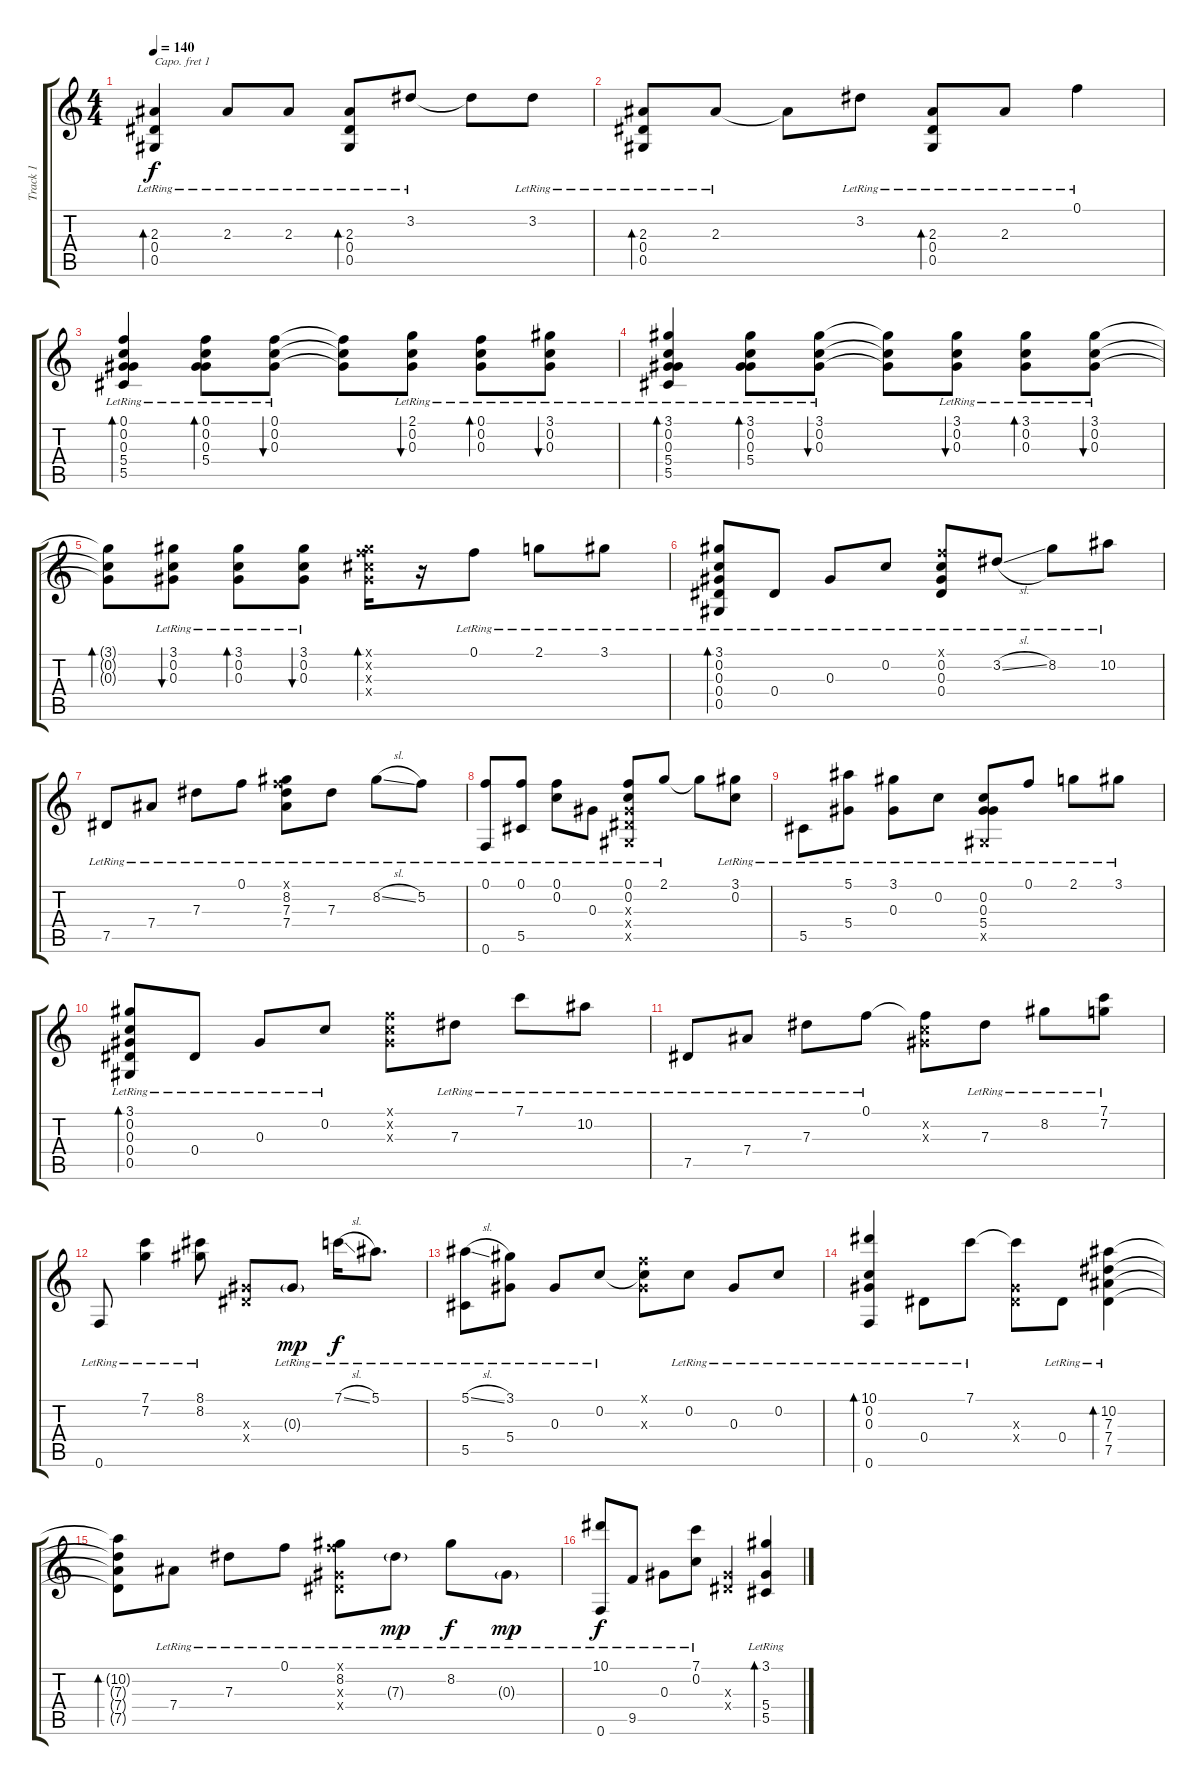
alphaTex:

\track ("Track 1" "Track 1") {instrument acousticguitarnylon}
\staff {score tabs}
\capo 1
\tuning (E4 B3 G3 D3 G2 E2) {hide}
\ts (4 4)
\tempo 140
\clef g2
\ks c
(2.3{lr} 0.4{lr} 0.5{lr}).4{bd 30 dy f} 2.3{lr}.8 2.3{lr}.8 (2.3{lr} 0.4{lr} 0.5{lr}).8{bd 30} 3.2{lr}.8 3.2{t}.8 3.2{lr}.8 |
(2.3{lr} 0.4{lr} 0.5{lr}).8{bd 30} 2.3{lr}.8 2.3{t}.8 3.2{lr}.8 (2.3{lr} 0.4{lr} 0.5{lr}).8{bd 30} 2.3{lr}.8 0.1{lr}.4 |
(0.1{lr} 0.2{lr} 0.3{lr} 5.4{lr} 5.5{lr}).4{bd 60} (0.1{lr} 0.2{lr} 0.3{lr} 5.4{lr}).8{bd 30} (0.1{lr} 0.2{lr} 0.3{lr}).8{bu 30} (0.1{t} 0.2{t} 0.3{t}).8 (2.1{lr} 0.2{lr} 0.3{lr}).8{bu 30} (0.1{lr} 0.2{lr} 0.3{lr}).8{bd 30} (3.1{lr} 0.2{lr} 0.3{lr}).8{bu 30} |
(3.1{lr} 0.2{lr} 0.3{lr} 5.4{lr} 5.5{lr}).4{bd 60} (3.1{lr} 0.2{lr} 0.3{lr} 5.4{lr}).8{bd 30} (3.1{lr} 0.2{lr} 0.3{lr}).8{bu 30} (3.1{t} 0.2{t} 0.3{t}).8 (3.1{lr} 0.2{lr} 0.3{lr}).8{bu 30} (3.1{lr} 0.2{lr} 0.3{lr}).8{bd 30} (3.1{lr} 0.2{lr} 0.3{lr}).8{bu 30} |
(3.1{t} 0.2{t} 0.3{t}).8{bd 30} (3.1{lr} 0.2{lr} 0.3{lr}).8{bu 30} (3.1{lr} 0.2{lr} 0.3{lr}).8{bd 30} (3.1{lr} 0.2{lr} 0.3{lr}).8{bu 30} (0.1{x} 8.2{x} 5.3{x} 5.4{x}).16{bd 30} r.16 0.1{lr}.8 2.1{lr}.8 3.1{lr}.8 |
(3.1{lr} 0.2{lr} 0.3{lr} 0.4{lr} 0.5{lr}).8{bd 60} 0.4{lr}.8 0.3{lr}.8 0.2{lr}.8 (0.1{x} 0.2{lr} 0.3{lr} 0.4{lr}).8 3.2{sl lr}.8 8.2{lr}.8 10.2{lr}.8 |
7.5{lr}.8 7.4{lr}.8 7.3{lr}.8 0.1{lr}.8 (0.1{x} 8.2{lr} 7.3{lr} 7.4{lr}).8 7.3{lr}.8 8.2{sl lr}.8 5.2{lr}.8 |
(0.1{lr} 0.6{lr}).8 (0.1{lr} 5.5{lr}).8 (0.1{lr} 0.2{lr}).8 0.3{lr}.8 (0.1{lr} 0.2{lr} 0.3{x} 0.4{x} 0.5{x}).8 2.1{lr}.8 2.1{t}.8 (3.1{lr} 0.2{lr}).8 |
5.5{lr}.8 (5.1{lr} 5.4{lr}).8 (3.1{lr} 0.3{lr}).8 0.2{lr}.8 (0.2{lr} 0.3{lr} 5.4{lr} 0.5{x}).8 0.1{lr}.8 2.1{lr}.8 3.1{lr}.8 |
(3.1{lr} 0.2{lr} 0.3{lr} 0.4{lr} 0.5{lr}).8{bd 60} 0.4{lr}.8 0.3{lr}.8 0.2{lr}.8 (0.1{x} 0.2{x} 0.3{x}).8 7.3{lr}.8 7.1{lr}.8 10.2{lr}.8 |
7.5{lr}.8 7.4{lr}.8 7.3{lr}.8 0.1{lr}.8 (0.1{t} 0.2{x} 0.3{x}).8 7.3{lr}.8 8.2{lr}.8 (7.1{lr} 7.2{lr}).8 |
0.6{lr}.8 (7.1{lr} 7.2{lr}).4 (8.1{lr} 8.2{lr}).8 (0.3{x} 0.4{x}).8 0.3{g lr}.8{dy mp} 7.1{sl lr}.16{dy f} 5.1{lr}.8{d} |
(5.1{sl lr} 5.5{lr}).8 (3.1{lr} 5.4{lr}).8 0.3{lr}.8 0.2{lr}.8 (0.1{x} 0.2{t} 0.3{x}).8 0.2{lr}.8 0.3{lr}.8 0.2{lr}.8 |
(10.1{lr} 0.2{lr} 0.3{lr} 0.6{lr}).4{bd 120} 0.4{lr}.8 7.1{lr}.8 (7.1{t} 0.3{x} 0.4{x}).8 0.4{lr}.8 (10.2{lr} 7.3{lr} 7.4{lr} 7.5{lr}).4{bd 120} |
(10.2{t} 7.3{t} 7.4{t} 7.5{t}).8{bd 120} 7.4{lr}.8 7.3{lr}.8 0.1{lr}.8 (0.1{x} 8.2{lr} 0.3{x} 0.4{x}).8 7.3{g lr}.8{dy mp} 8.2{lr}.8{dy f} 0.3{g lr}.8{dy mp} |
(10.1{lr} 0.6{lr}).8{dy f} 9.5{lr}.8 0.3{lr}.8 (7.1{lr} 0.2{lr}).8 (0.3{x} 0.4{x}).4 (3.1{lr} 5.4{lr} 5.5{lr}).4{bd 120}
